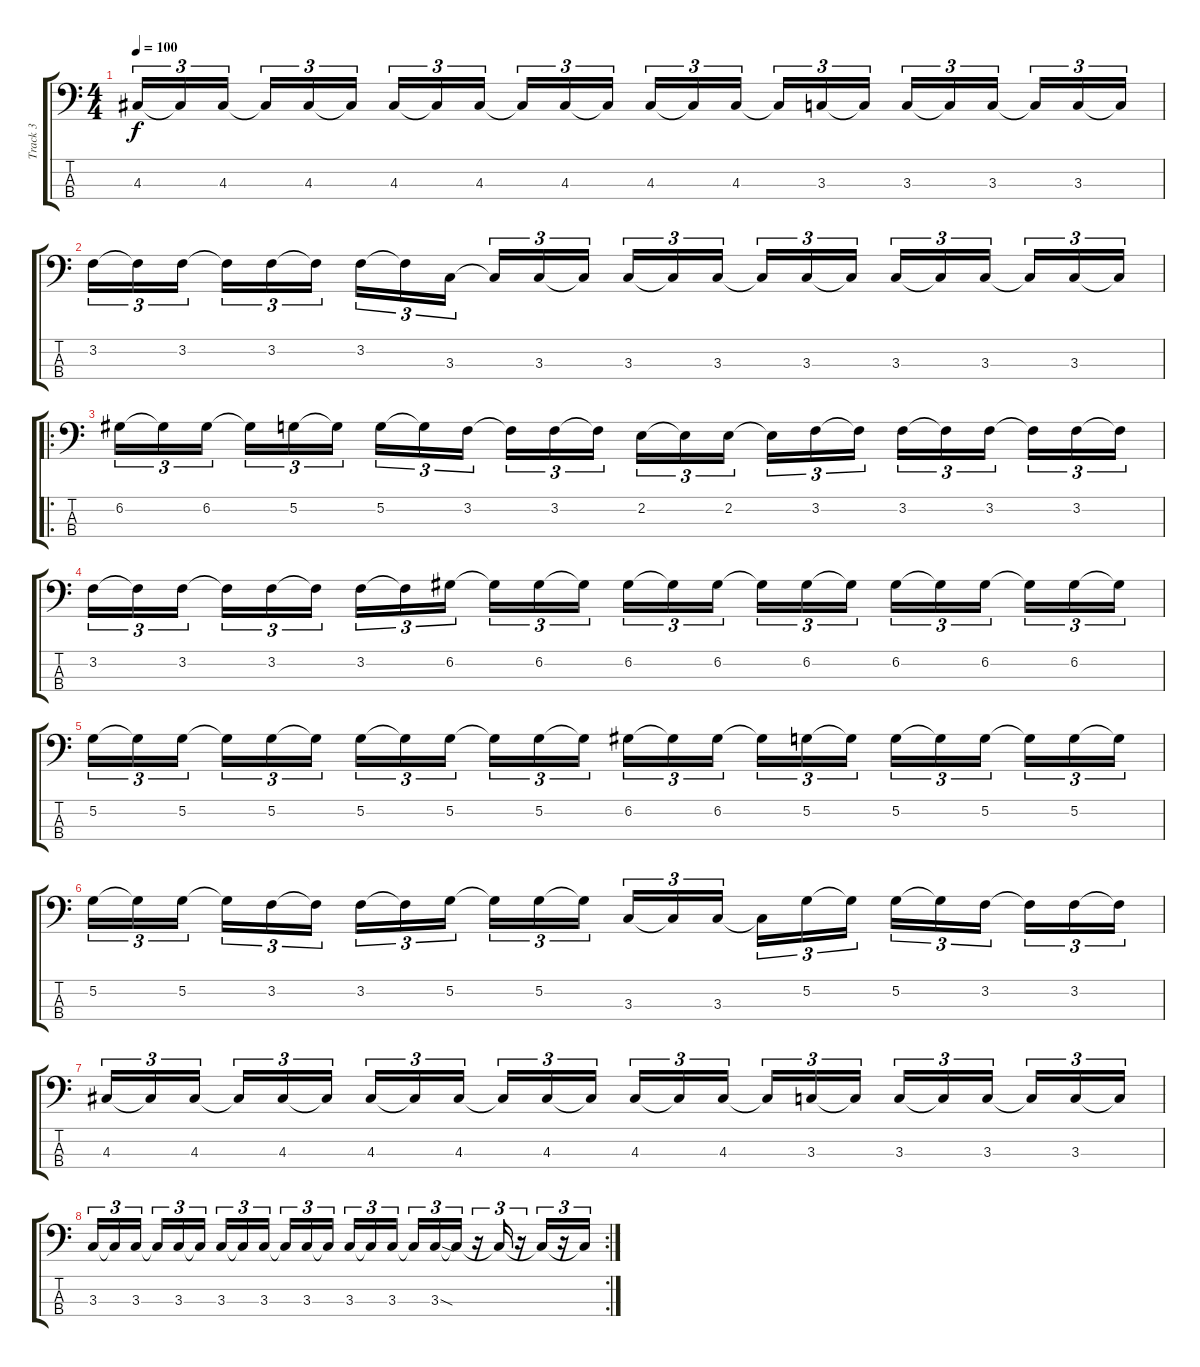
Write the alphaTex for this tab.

\track ("Track 3" "Track 3") {instrument electricbassfinger}
\staff {score tabs}
\tuning (G2 D2 A1 E1) {hide}
\ts (4 4)
\tempo 100
\clef f4
\ks c
4.3.16{tu (3 2) dy f} 4.3{t}.16{tu (3 2)} 4.3.16{tu (3 2) beam splitsecondary} 4.3{t}.16{tu (3 2)} 4.3.16{tu (3 2)} 4.3{t}.16{tu (3 2)} 4.3.16{tu (3 2)} 4.3{t}.16{tu (3 2)} 4.3.16{tu (3 2) beam splitsecondary} 4.3{t}.16{tu (3 2)} 4.3.16{tu (3 2)} 4.3{t}.16{tu (3 2)} 4.3.16{tu (3 2)} 4.3{t}.16{tu (3 2)} 4.3.16{tu (3 2) beam splitsecondary} 4.3{t}.16{tu (3 2)} 3.3.16{tu (3 2)} 3.3{t}.16{tu (3 2)} 3.3.16{tu (3 2)} 3.3{t}.16{tu (3 2)} 3.3.16{tu (3 2) beam splitsecondary} 3.3{t}.16{tu (3 2)} 3.3.16{tu (3 2)} 3.3{t}.16{tu (3 2)} |
3.2.16{tu (3 2)} 3.2{t}.16{tu (3 2)} 3.2.16{tu (3 2) beam splitsecondary} 3.2{t}.16{tu (3 2)} 3.2.16{tu (3 2)} 3.2{t}.16{tu (3 2)} 3.2.16{tu (3 2)} 3.2{t}.16{tu (3 2)} 3.3.16{tu (3 2) beam splitsecondary} 3.3{t}.16{tu (3 2)} 3.3.16{tu (3 2)} 3.3{t}.16{tu (3 2)} 3.3.16{tu (3 2)} 3.3{t}.16{tu (3 2)} 3.3.16{tu (3 2) beam splitsecondary} 3.3{t}.16{tu (3 2)} 3.3.16{tu (3 2)} 3.3{t}.16{tu (3 2)} 3.3.16{tu (3 2)} 3.3{t}.16{tu (3 2)} 3.3.16{tu (3 2) beam splitsecondary} 3.3{t}.16{tu (3 2)} 3.3.16{tu (3 2)} 3.3{t}.16{tu (3 2)} |
\ro
6.2.16{tu (3 2)} 6.2{t}.16{tu (3 2)} 6.2.16{tu (3 2) beam splitsecondary} 6.2{t}.16{tu (3 2)} 5.2.16{tu (3 2)} 5.2{t}.16{tu (3 2)} 5.2.16{tu (3 2)} 5.2{t}.16{tu (3 2)} 3.2.16{tu (3 2) beam splitsecondary} 3.2{t}.16{tu (3 2)} 3.2.16{tu (3 2)} 3.2{t}.16{tu (3 2)} 2.2.16{tu (3 2)} 2.2{t}.16{tu (3 2)} 2.2.16{tu (3 2) beam splitsecondary} 2.2{t}.16{tu (3 2)} 3.2.16{tu (3 2)} 3.2{t}.16{tu (3 2)} 3.2.16{tu (3 2)} 3.2{t}.16{tu (3 2)} 3.2.16{tu (3 2) beam splitsecondary} 3.2{t}.16{tu (3 2)} 3.2.16{tu (3 2)} 3.2{t}.16{tu (3 2)} |
3.2.16{tu (3 2)} 3.2{t}.16{tu (3 2)} 3.2.16{tu (3 2) beam splitsecondary} 3.2{t}.16{tu (3 2)} 3.2.16{tu (3 2)} 3.2{t}.16{tu (3 2)} 3.2.16{tu (3 2)} 3.2{t}.16{tu (3 2)} 6.2.16{tu (3 2) beam splitsecondary} 6.2{t}.16{tu (3 2)} 6.2.16{tu (3 2)} 6.2{t}.16{tu (3 2)} 6.2.16{tu (3 2)} 6.2{t}.16{tu (3 2)} 6.2.16{tu (3 2) beam splitsecondary} 6.2{t}.16{tu (3 2)} 6.2.16{tu (3 2)} 6.2{t}.16{tu (3 2)} 6.2.16{tu (3 2)} 6.2{t}.16{tu (3 2)} 6.2.16{tu (3 2) beam splitsecondary} 6.2{t}.16{tu (3 2)} 6.2.16{tu (3 2)} 6.2{t}.16{tu (3 2)} |
5.2.16{tu (3 2)} 5.2{t}.16{tu (3 2)} 5.2.16{tu (3 2) beam splitsecondary} 5.2{t}.16{tu (3 2)} 5.2.16{tu (3 2)} 5.2{t}.16{tu (3 2)} 5.2.16{tu (3 2)} 5.2{t}.16{tu (3 2)} 5.2.16{tu (3 2) beam splitsecondary} 5.2{t}.16{tu (3 2)} 5.2.16{tu (3 2)} 5.2{t}.16{tu (3 2)} 6.2.16{tu (3 2)} 6.2{t}.16{tu (3 2)} 6.2.16{tu (3 2) beam splitsecondary} 6.2{t}.16{tu (3 2)} 5.2.16{tu (3 2)} 5.2{t}.16{tu (3 2)} 5.2.16{tu (3 2)} 5.2{t}.16{tu (3 2)} 5.2.16{tu (3 2) beam splitsecondary} 5.2{t}.16{tu (3 2)} 5.2.16{tu (3 2)} 5.2{t}.16{tu (3 2)} |
5.2.16{tu (3 2)} 5.2{t}.16{tu (3 2)} 5.2.16{tu (3 2) beam splitsecondary} 5.2{t}.16{tu (3 2)} 3.2.16{tu (3 2)} 3.2{t}.16{tu (3 2)} 3.2.16{tu (3 2)} 3.2{t}.16{tu (3 2)} 5.2.16{tu (3 2) beam splitsecondary} 5.2{t}.16{tu (3 2)} 5.2.16{tu (3 2)} 5.2{t}.16{tu (3 2)} 3.3.16{tu (3 2)} 3.3{t}.16{tu (3 2)} 3.3.16{tu (3 2) beam splitsecondary} 3.3{t}.16{tu (3 2)} 5.2.16{tu (3 2)} 5.2{t}.16{tu (3 2)} 5.2.16{tu (3 2)} 5.2{t}.16{tu (3 2)} 3.2.16{tu (3 2) beam splitsecondary} 3.2{t}.16{tu (3 2)} 3.2.16{tu (3 2)} 3.2{t}.16{tu (3 2)} |
4.3.16{tu (3 2)} 4.3{t}.16{tu (3 2)} 4.3.16{tu (3 2) beam splitsecondary} 4.3{t}.16{tu (3 2)} 4.3.16{tu (3 2)} 4.3{t}.16{tu (3 2)} 4.3.16{tu (3 2)} 4.3{t}.16{tu (3 2)} 4.3.16{tu (3 2) beam splitsecondary} 4.3{t}.16{tu (3 2)} 4.3.16{tu (3 2)} 4.3{t}.16{tu (3 2)} 4.3.16{tu (3 2)} 4.3{t}.16{tu (3 2)} 4.3.16{tu (3 2) beam splitsecondary} 4.3{t}.16{tu (3 2)} 3.3.16{tu (3 2)} 3.3{t}.16{tu (3 2)} 3.3.16{tu (3 2)} 3.3{t}.16{tu (3 2)} 3.3.16{tu (3 2) beam splitsecondary} 3.3{t}.16{tu (3 2)} 3.3.16{tu (3 2)} 3.3{t}.16{tu (3 2)} |
\rc 2
3.3.16{tu (3 2)} 3.3{t}.16{tu (3 2)} 3.3.16{tu (3 2) beam splitsecondary} 3.3{t}.16{tu (3 2)} 3.3.16{tu (3 2)} 3.3{t}.16{tu (3 2)} 3.3.16{tu (3 2)} 3.3{t}.16{tu (3 2)} 3.3.16{tu (3 2) beam splitsecondary} 3.3{t}.16{tu (3 2)} 3.3.16{tu (3 2)} 3.3{t}.16{tu (3 2)} 3.3.16{tu (3 2)} 3.3{t}.16{tu (3 2)} 3.3.16{tu (3 2) beam splitsecondary} 3.3{t}.16{tu (3 2)} 3.3{sod}.16{tu (3 2)} 3.3{t}.16{tu (3 2)} r.16{tu (3 2)} 3.3{t}.16{tu (3 2)} r.16{tu (3 2)} 3.3{t}.16{tu (3 2)} r.16{tu (3 2)} 3.3{t}.16{tu (3 2)}
